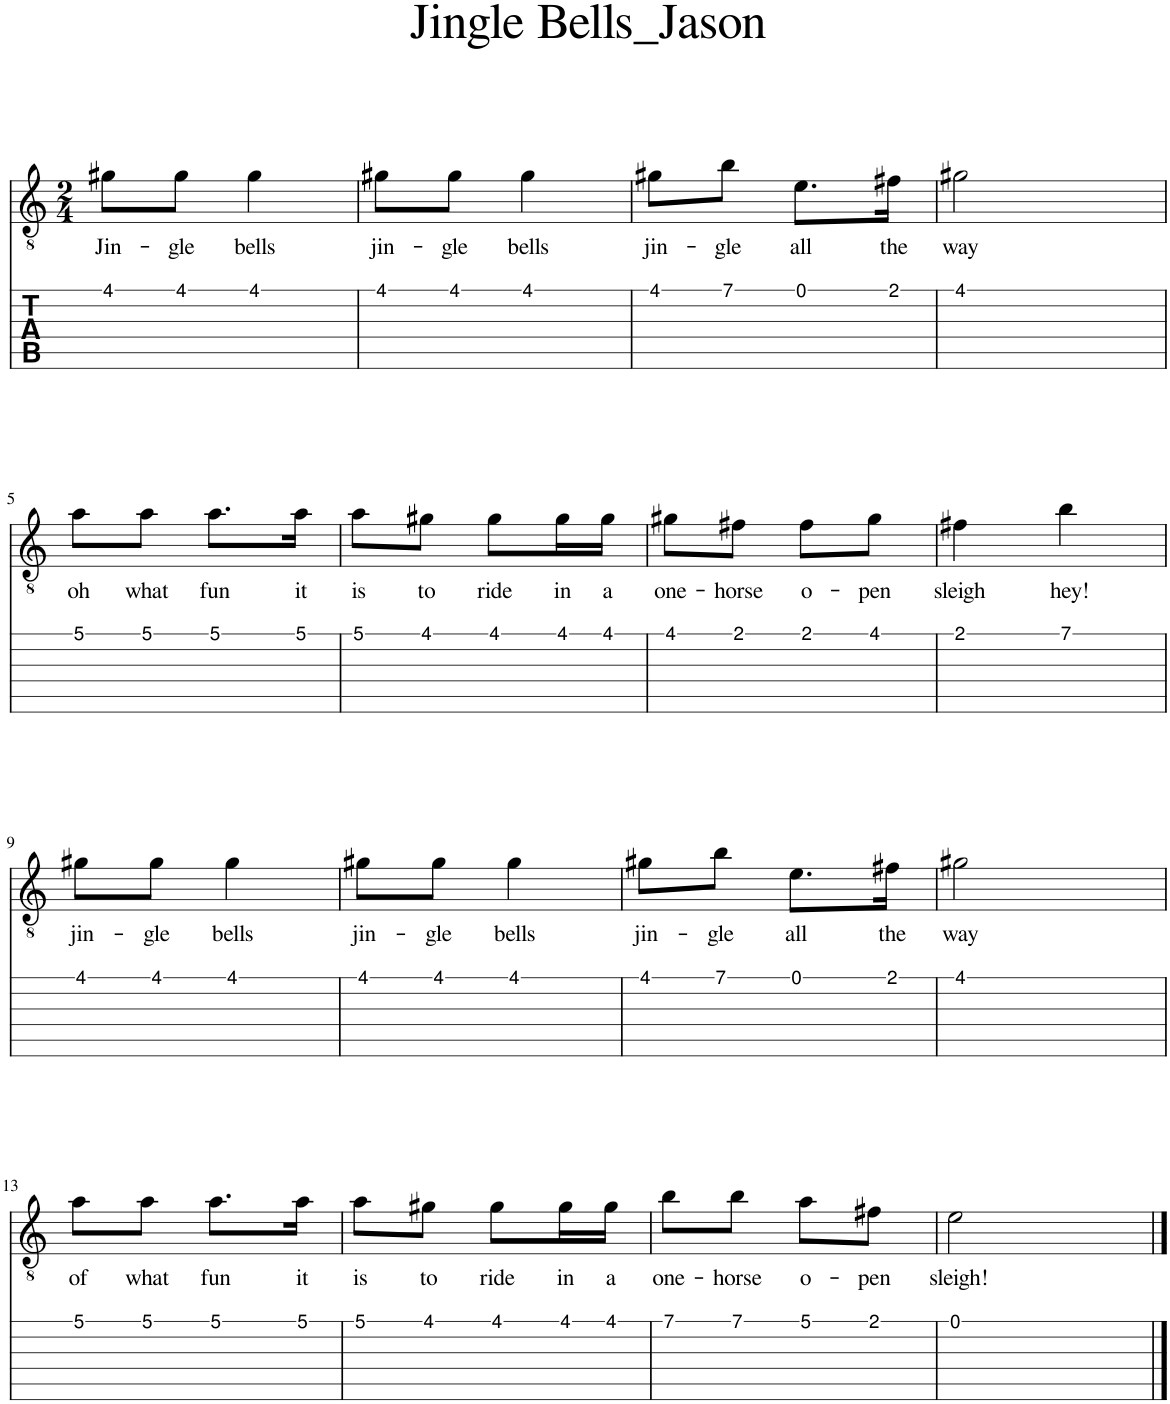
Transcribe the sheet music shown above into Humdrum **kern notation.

**kern	**kern	**text
*part1	*part1	*part1
*staff2	*staff1	*staff1
*I"Guitar	*	*
*I'Guit.	*	*
*stria6	*	*
*	*clefGv2	*
*k[]	*k[]	*
*M2/4	*M2/4	*
=1	=1	=1
!	!	!LO:LY:b
8g#L	8g#X\L	Jin-
!	!	!LO:LY:b
8g#J	8g#\J	-gle
!	!	!LO:LY:b
4g#	4g#\	bells
=2	=2	=2
!	!	!LO:LY:b
8g#L	8g#X\L	jin-
!	!	!LO:LY:b
8g#J	8g#\J	-gle
!	!	!LO:LY:b
4g#	4g#\	bells
=3	=3	=3
!	!	!LO:LY:b
8g#L	8g#X\L	jin-
!	!	!LO:LY:b
8bJ	8b\J	-gle
!	!	!LO:LY:b
8.eL	8.e\L	all
!	!	!LO:LY:b
16f#Jk	16f#X\Jk	the
=4	=4	=4
!	!	!LO:LY:b
2g#	2g#X\	way
!!LO:LB:g=z
=5	=5	=5
!	!	!LO:LY:b
8aL	8a\L	oh
!	!	!LO:LY:b
8aJ	8a\J	what
!	!	!LO:LY:b
8.aL	8.a\L	fun
!	!	!LO:LY:b
16aJk	16a\Jk	it
=6	=6	=6
!	!	!LO:LY:b
8aL	8a\L	is
!	!	!LO:LY:b
8g#J	8g#X\J	to
!	!	!LO:LY:b
8g#L	8g#\L	ride
!	!	!LO:LY:b
16g#L	16g#\L	in
!	!	!LO:LY:b
16g#JJ	16g#\JJ	a
=7	=7	=7
!	!	!LO:LY:b
8g#L	8g#X\L	one-
!	!	!LO:LY:b
8f#J	8f#X\J	-horse
!	!	!LO:LY:b
8f#L	8f#\L	o-
!	!	!LO:LY:b
8g#J	8g#\J	-pen
=8	=8	=8
!	!	!LO:LY:b
4f#	4f#X\	sleigh
!	!	!LO:LY:b
4b	4b\	hey!
!!LO:LB:g=z
=9	=9	=9
!	!	!LO:LY:b
8g#L	8g#X\L	jin-
!	!	!LO:LY:b
8g#J	8g#\J	-gle
!	!	!LO:LY:b
4g#	4g#\	bells
=10	=10	=10
!	!	!LO:LY:b
8g#L	8g#X\L	jin-
!	!	!LO:LY:b
8g#J	8g#\J	-gle
!	!	!LO:LY:b
4g#	4g#\	bells
=11	=11	=11
!	!	!LO:LY:b
8g#L	8g#X\L	jin-
!	!	!LO:LY:b
8bJ	8b\J	-gle
!	!	!LO:LY:b
8.eL	8.e\L	all
!	!	!LO:LY:b
16f#Jk	16f#X\Jk	the
=12	=12	=12
!	!	!LO:LY:b
2g#	2g#X\	way
!!LO:LB:g=z
=13	=13	=13
!	!	!LO:LY:b
8aL	8a\L	of
!	!	!LO:LY:b
8aJ	8a\J	what
!	!	!LO:LY:b
8.aL	8.a\L	fun
!	!	!LO:LY:b
16aJk	16a\Jk	it
=14	=14	=14
!	!	!LO:LY:b
8aL	8a\L	is
!	!	!LO:LY:b
8g#J	8g#X\J	to
!	!	!LO:LY:b
8g#L	8g#\L	ride
!	!	!LO:LY:b
16g#L	16g#\L	in
!	!	!LO:LY:b
16g#JJ	16g#\JJ	a
=15	=15	=15
!	!	!LO:LY:b
8bL	8b\L	one-
!	!	!LO:LY:b
8bJ	8b\J	-horse
!	!	!LO:LY:b
8aL	8a\L	o-
!	!	!LO:LY:b
8f#J	8f#X\J	-pen
=16	=16	=16
!	!	!LO:LY:b
2e	2e\	sleigh!
==	==	==
*-	*-	*-
